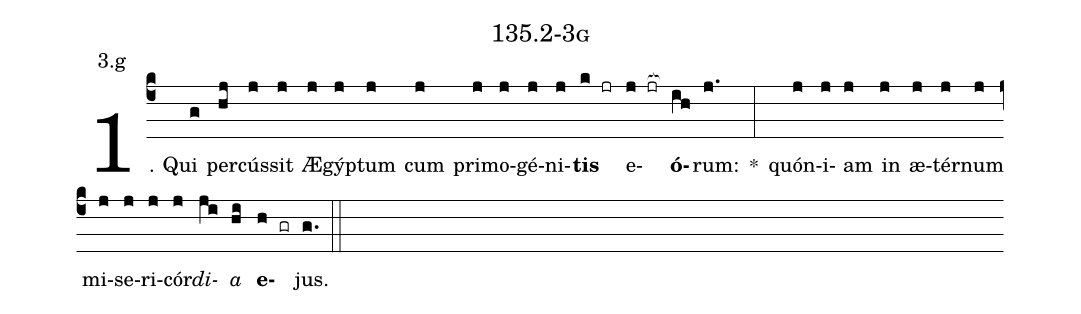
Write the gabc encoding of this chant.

name: 135.2-3g;
annotation: 3.g;
%%
(c4)1. Qui(g) per(hj)cús(j)sit(j) Æ(j)gýp(j)tum(j) cum(j) pri(j)mo(j)gé(j)ni(j)<b>tis</b>(k jr) e(j jr[ocb:1{])<b>ó</b>(ih[ocb:0}])rum:(j.) *(:) quón(j)i(j)am(j) in(j) æ(j)tér(j)num(j) mi(j)se(j)ri(j)cór(j)<i>di</i>(ji)<i>a</i>(hi) <b>e</b>(h gr)jus.(g.) (::)
